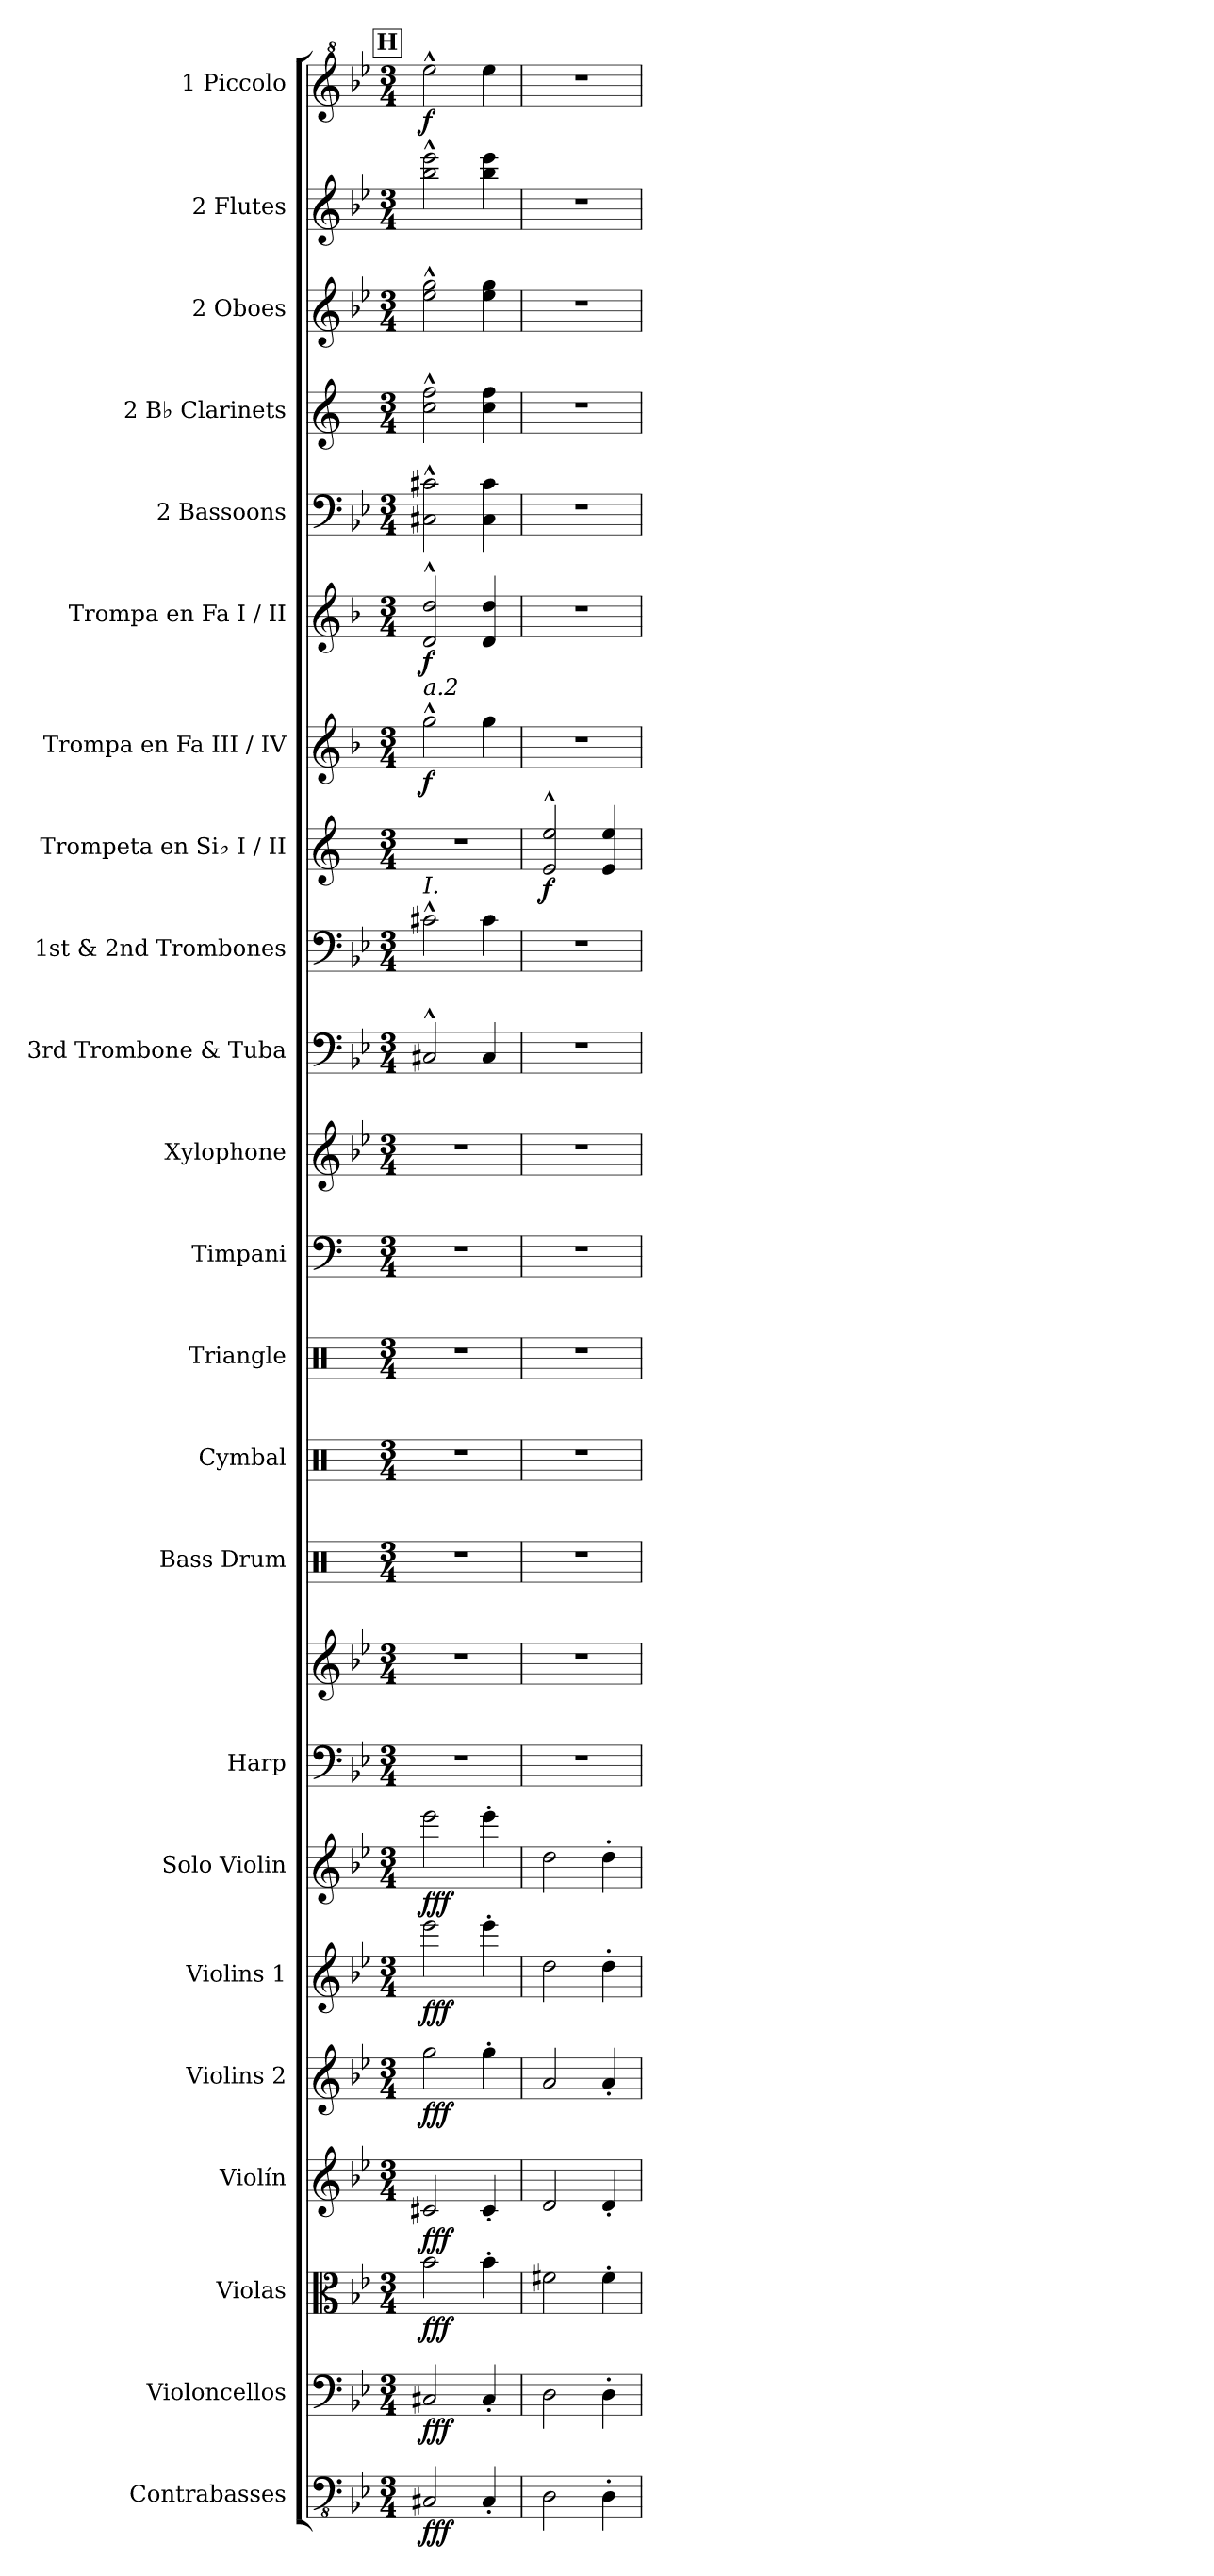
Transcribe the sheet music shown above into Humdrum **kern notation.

**kern	**dynam	**kern	**dynam	**kern	**dynam	**kern	**dynam	**kern	**dynam	**kern	**dynam	**kern	**dynam	**kern	**kern	**kern	**kern	**kern	**kern	**kern	**kern	**kern	**kern	**dynam	**kern	**dynam	**kern	**dynam	**kern	**kern	**kern	**kern	**kern	**dynam
*part23	*part23	*part22	*part22	*part21	*part21	*part20	*part20	*part19	*part19	*part18	*part18	*part17	*part17	*part16	*part16	*part15	*part14	*part13	*part12	*part11	*part10	*part9	*part8	*part8	*part7	*part7	*part6	*part6	*part5	*part4	*part3	*part2	*part1	*part1
*staff24	*staff24	*staff23	*staff23	*staff22	*staff22	*staff21	*staff21	*staff20	*staff20	*staff19	*staff19	*staff18	*staff18	*staff17	*staff16	*staff15	*staff14	*staff13	*staff12	*staff11	*staff10	*staff9	*staff8	*staff8	*staff7	*staff7	*staff6	*staff6	*staff5	*staff4	*staff3	*staff2	*staff1	*staff1
*I"Contrabasses	*	*I"Violoncellos	*	*I"Violas	*	*I"Violín	*	*I"Violins 2	*	*I"Violins 1	*	*I"Solo Violin	*	*I"Harp	*	*I"Bass Drum	*I"Cymbal	*I"Triangle	*I"Timpani	*I"Xylophone	*I"3rd Trombone     &amp; Tuba	*I"1st &amp; 2nd Trombones	*I"Trompeta en Si♭  I / II	*	*I"Trompa en Fa   III / IV	*	*I"Trompa en Fa I / II	*	*I"2 Bassoons	*I"2 B♭ Clarinets	*I"2 Oboes	*I"2 Flutes	*I"1 Piccolo	*
*I'Cbs.	*	*I'Vlcs.	*	*I'Vlas.	*	*I'Vln.	*	*I'Vlns. 2	*	*I'Vlns. 1	*	*I'S. Vln.	*	*I'Hrp.	*	*I'B. Dr.	*I'Cym.	*I'Trgl.	*I'Timp.	*I'Xyl.	*I'3rd Trb. &amp; Tba.	*I'1st &amp; 2nd    Trbs.	*I'Tpt. Si♭  I / II	*	*I'Trmp. Fa   III / IV	*	*I'Trmp. Fa I / II	*	*I'2 Bsns.	*I'2 B♭ Cls.	*I'2 Obs.	*I'2 Fls.	*I'1 Picc.	*
*clefFv4	*	*clefF4	*	*clefC3	*	*clefG2	*	*clefG2	*	*clefG2	*	*clefG2	*	*clefF4	*clefG2	*clefX	*clefX	*clefX	*clefF4	*clefG2	*clefF4	*clefF4	*clefG2	*	*clefG2	*	*clefG2	*	*clefF4	*clefG2	*clefG2	*clefG2	*clefG^2	*
*	*	*	*	*	*	*	*	*	*	*	*	*	*	*	*	*	*	*	*	*ITrd-7c-12	*	*	*ITrd1c2	*	*ITrd4c7	*	*ITrd4c7	*	*	*ITrd1c2	*	*	*ITrd-7c-12	*
*k[b-e-]	*	*k[b-e-]	*	*k[b-e-]	*	*k[b-e-]	*	*k[b-e-]	*	*k[b-e-]	*	*k[b-e-]	*	*k[b-e-]	*k[b-e-]	*k[]	*k[]	*k[]	*k[]	*k[b-e-]	*k[b-e-]	*k[b-e-]	*k[b-e-]	*	*k[b-e-]	*	*k[b-e-]	*	*k[b-e-]	*k[b-e-]	*k[b-e-]	*k[b-e-]	*k[b-e-]	*
*M3/4	*	*M3/4	*	*M3/4	*	*M3/4	*	*M3/4	*	*M3/4	*	*M3/4	*	*M3/4	*M3/4	*M3/4	*M3/4	*M3/4	*M3/4	*M3/4	*M3/4	*M3/4	*M3/4	*	*M3/4	*	*M3/4	*	*M3/4	*M3/4	*M3/4	*M3/4	*M3/4	*
!!LO:REH:place=s1:a:B:fs=14:t=H
=253	=253	=253	=253	=253	=253	=253	=253	=253	=253	=253	=253	=253	=253	=253	=253	=253	=253	=253	=253	=253	=253	=253	=253	=253	=253	=253	=253	=253	=253	=253	=253	=253	=253	=253
!	!	!	!	!	!	!	!	!	!	!	!	!	!	!	!	!	!	!	!	!	!	!	!	!	!LO:TX:a:i:t=a.2	!	!	!	!	!	!	!	!	!
!	!	!	!	!	!	!	!	!	!	!	!	!	!	!	!	!	!	!	!	!	!	!LO:TX:a:i:t=I.	!	!	!	!	!	!	!	!	!	!	!	!
!	!LO:DY:b	!	!LO:DY:b	!	!LO:DY:b	!	!LO:DY:b	!	!LO:DY:b	!	!LO:DY:b	!	!LO:DY:b	!	!	!	!	!	!	!	!	!	!	!	!	!LO:DY:b	!	!LO:DY:b	!	!	!	!	!	!LO:DY:b
2CC#X/	fff	2C#X/	fff	2b-\	fff	2c#X/	fff	2gg\	fff	2eee-\	fff	2eee-\	fff	2.r	2.r	2.r	2.r	2.r	2.r	2.r	2C#X^^/	2c#X^^\	2.r	.	2cc^^\	f	2G/^^ 2g/^^	f	2C#X\^^ 2c#X\^^	2b-\^^ 2ee-\^^	2ee-\^^ 2gg\^^	2bb-\^^ 2eee-\^^	2eeee-^^\	f
4CC#'/	.	4C#'/	.	4b-'\	.	4c#'/	.	4gg'\	.	4eee-'\	.	4eee-'\	.	.	.	.	.	.	.	.	4C#/	4c#\	.	.	4cc\	.	4G/ 4g/	.	4C#\ 4c#\	4b-\ 4ee-\	4ee-\ 4gg\	4bb-\ 4eee-\	4eeee-\	.
=254	=254	=254	=254	=254	=254	=254	=254	=254	=254	=254	=254	=254	=254	=254	=254	=254	=254	=254	=254	=254	=254	=254	=254	=254	=254	=254	=254	=254	=254	=254	=254	=254	=254	=254
!	!	!	!	!	!	!	!	!	!	!	!	!	!	!	!	!	!	!	!	!	!	!	!	!LO:DY:b	!	!	!	!	!	!	!	!	!	!
2DD\	.	2D\	.	2f#X\	.	2d/	.	2a/	.	2dd\	.	2dd\	.	2.r	2.r	2.r	2.r	2.r	2.r	2.r	2.r	2.r	2d/^^ 2dd/^^	f	2.r	.	2.r	.	2.r	2.r	2.r	2.r	2.r	.
4DD'\	.	4D'\	.	4f#'\	.	4d'/	.	4a'/	.	4dd'\	.	4dd'\	.	.	.	.	.	.	.	.	.	.	4d/ 4dd/	.	.	.	.	.	.	.	.	.	.	.
=	=	=	=	=	=	=	=	=	=	=	=	=	=	=	=	=	=	=	=	=	=	=	=	=	=	=	=	=	=	=	=	=	=	=
*-	*-	*-	*-	*-	*-	*-	*-	*-	*-	*-	*-	*-	*-	*-	*-	*-	*-	*-	*-	*-	*-	*-	*-	*-	*-	*-	*-	*-	*-	*-	*-	*-	*-	*-
